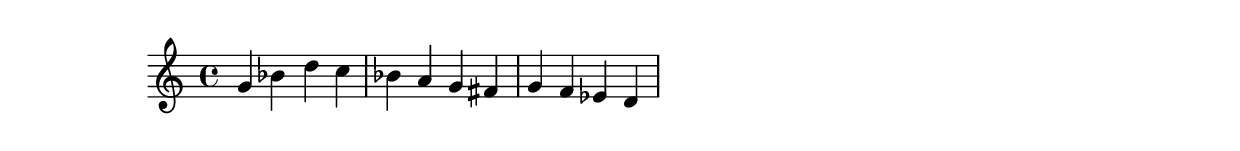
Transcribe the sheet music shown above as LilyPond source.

\version "2.19.22"

\header {
  texidoc = "Various languages are supported for note names input.
Selecting another language within a music expression is possible,
and doesn't break point-and-click abilities.
"
}


%% Old syntax.
\include "english.ly"

\relative {
  g'4 bf d c

  %% Manual override of the pitchnames variable
  %% and the parser note names:
  #(begin
    (set! pitchnames (ly:assoc-get 'nederlands language-pitch-names))
    (ly:parser-set-note-names pitchnames))
  bes4 a g fis

  %% The \language command acts in the same way:
  \language "italiano"
  sol4 fa mib re
}
